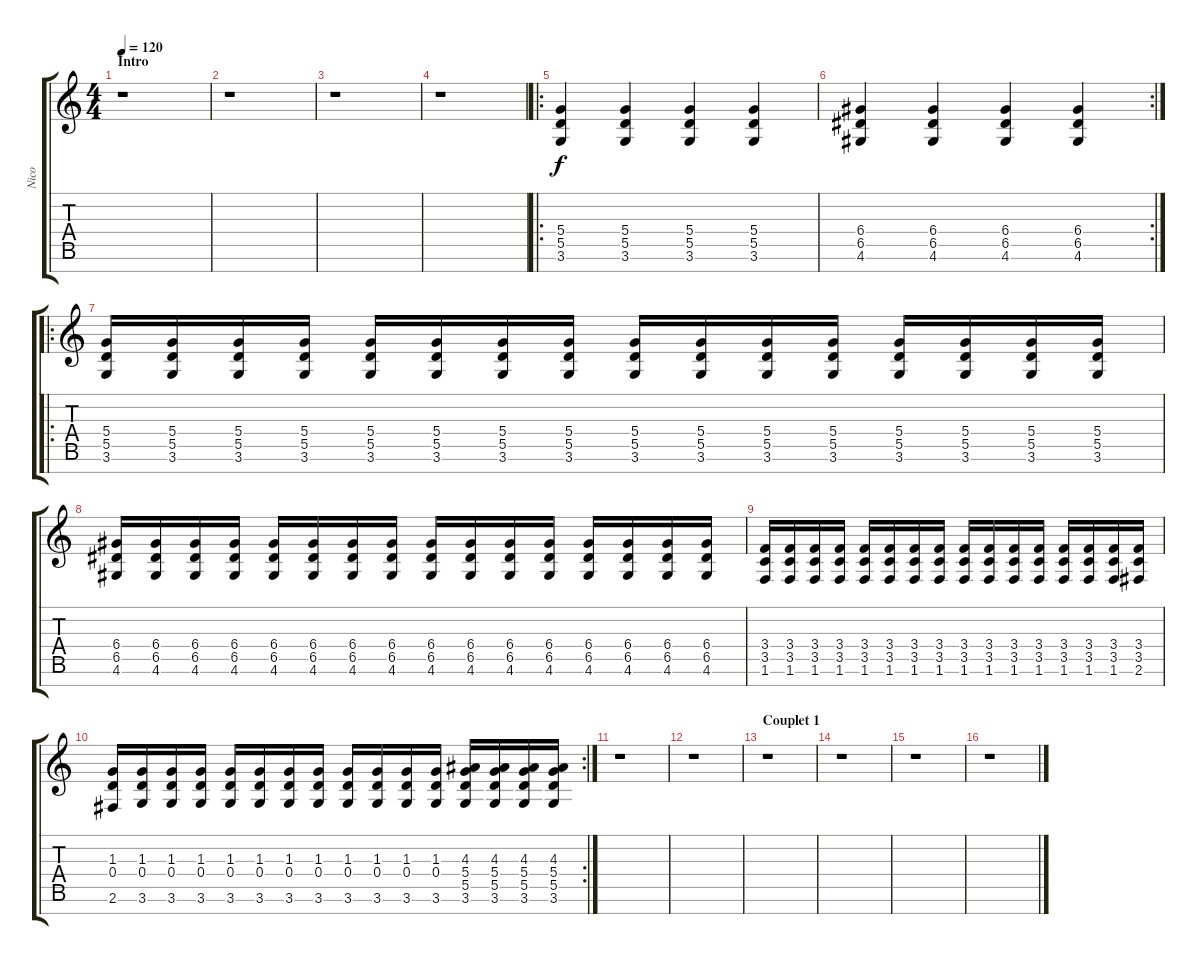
\track ("Nico" "Nico") {instrument distortionguitar}
\staff {score tabs}
\tuning (E4 B3 Gb3 D3 A2 E2 B1) {hide}
\ts (4 4)
\section ("" "Intro")
\tempo 120
\clef g2
\ks c
r.1{dy f instrument distortionguitar} |
r.1 |
r.1 |
r.1 |
\ro
(5.4 5.5 3.6).4 (5.4 5.5 3.6).4 (5.4 5.5 3.6).4 (5.4 5.5 3.6).4 |
\rc 2
(6.4 6.5 4.6).4 (6.4 6.5 4.6).4 (6.4 6.5 4.6).4 (6.4 6.5 4.6).4 |
\ro
(5.4 5.5 3.6).16 (5.4 5.5 3.6).16 (5.4 5.5 3.6).16 (5.4 5.5 3.6).16 (5.4 5.5 3.6).16 (5.4 5.5 3.6).16 (5.4 5.5 3.6).16 (5.4 5.5 3.6).16 (5.4 5.5 3.6).16 (5.4 5.5 3.6).16 (5.4 5.5 3.6).16 (5.4 5.5 3.6).16 (5.4 5.5 3.6).16 (5.4 5.5 3.6).16 (5.4 5.5 3.6).16 (5.4 5.5 3.6).16 |
(6.4 6.5 4.6).16 (6.4 6.5 4.6).16 (6.4 6.5 4.6).16 (6.4 6.5 4.6).16 (6.4 6.5 4.6).16 (6.4 6.5 4.6).16 (6.4 6.5 4.6).16 (6.4 6.5 4.6).16 (6.4 6.5 4.6).16 (6.4 6.5 4.6).16 (6.4 6.5 4.6).16 (6.4 6.5 4.6).16 (6.4 6.5 4.6).16 (6.4 6.5 4.6).16 (6.4 6.5 4.6).16 (6.4 6.5 4.6).16 |
(3.4 3.5 1.6).16 (3.4 3.5 1.6).16 (3.4 3.5 1.6).16 (3.4 3.5 1.6).16 (3.4 3.5 1.6).16 (3.4 3.5 1.6).16 (3.4 3.5 1.6).16 (3.4 3.5 1.6).16 (3.4 3.5 1.6).16 (3.4 3.5 1.6).16 (3.4 3.5 1.6).16 (3.4 3.5 1.6).16 (3.4 3.5 1.6).16 (3.4 3.5 1.6).16 (3.4 3.5 1.6).16 (3.4 3.5 2.6).16 |
\rc 2
(1.3 0.4 2.6).16 (1.3 0.4 3.6).16 (1.3 0.4 3.6).16 (1.3 0.4 3.6).16 (1.3 0.4 3.6).16 (1.3 0.4 3.6).16 (1.3 0.4 3.6).16 (1.3 0.4 3.6).16 (1.3 0.4 3.6).16 (1.3 0.4 3.6).16 (1.3 0.4 3.6).16 (1.3 0.4 3.6).16 (4.3 5.4 5.5 3.6).16 (4.3 5.4 5.5 3.6).16 (4.3 5.4 5.5 3.6).16 (4.3 5.4 5.5 3.6).16 |
r.1 |
r.1 |
\section ("" "Couplet 1")
r.1 |
r.1 |
r.1 |
r.1
